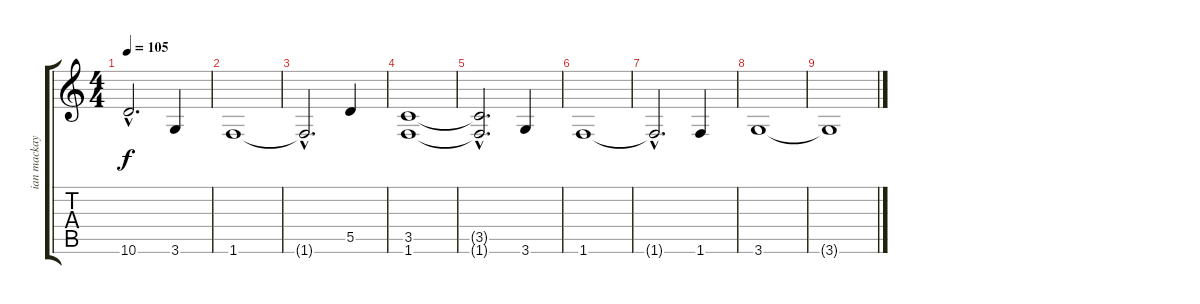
\track ("ian mackaye" "ian mackay") {instrument distortionguitar}
\staff {score tabs}
\tuning (E4 B3 G3 D3 A2 E2) {hide}
\ts (4 4)
\tempo 105
\clef g2
\ks c
10.6{hac t}.2{d dy f} 3.6.4 |
1.6.1 |
1.6{hac t}.2{d} 5.5.4 |
(3.5 1.6).1 |
(3.5{hac t} 1.6{hac t}).2{d} 3.6.4 |
1.6.1 |
1.6{hac t}.2{d} 1.6.4 |
3.6.1 |
3.6{t}.1
